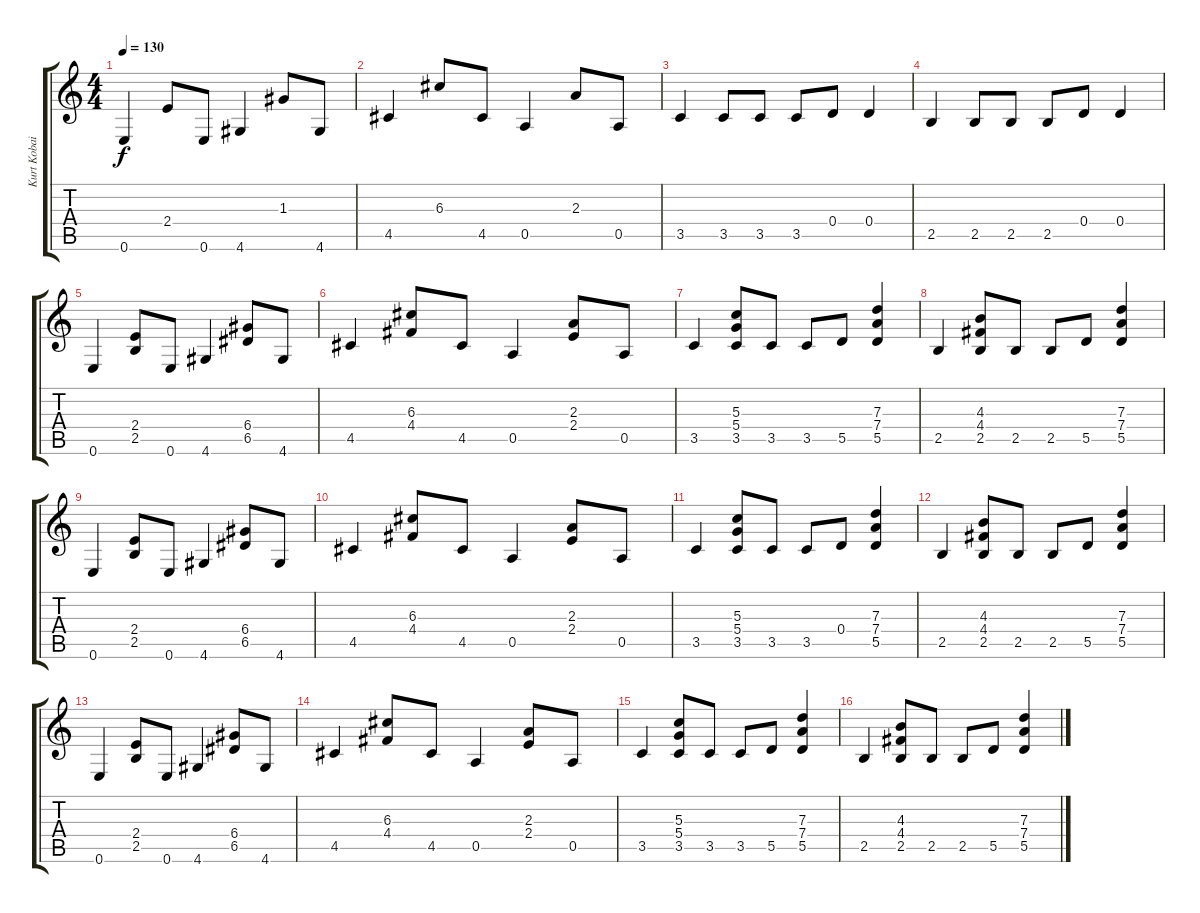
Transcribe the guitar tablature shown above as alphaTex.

\track ("Kurt Kobain -Guitar Mute-" "Kurt Kobai") {instrument electricguitarmuted}
\staff {score tabs}
\tuning (E4 B3 G3 D3 A2 E2) {hide}
\ts (4 4)
\tempo 130
\clef g2
\ks c
0.6.4{dy f instrument electricguitarmuted} 2.4.8 0.6.8 4.6.4 1.3.8 4.6.8 |
4.5.4 6.3.8 4.5.8 0.5.4 2.3.8 0.5.8 |
3.5.4 3.5.8 3.5.8 3.5.8 0.4.8 0.4.4 |
2.5.4 2.5.8 2.5.8 2.5.8 0.4.8 0.4.4 |
0.6.4 (2.4 2.5).8 0.6.8 4.6.4 (6.4 6.5).8 4.6.8 |
4.5.4 (6.3 4.4).8 4.5.8 0.5.4 (2.3 2.4).8 0.5.8 |
3.5.4 (5.3 5.4 3.5).8 3.5.8 3.5.8 5.5.8 (7.3 7.4 5.5).4 |
2.5.4 (4.3 4.4 2.5).8 2.5.8 2.5.8 5.5.8 (7.3 7.4 5.5).4 |
0.6.4 (2.4 2.5).8 0.6.8 4.6.4 (6.4 6.5).8 4.6.8 |
4.5.4 (6.3 4.4).8 4.5.8 0.5.4 (2.3 2.4).8 0.5.8 |
3.5.4 (5.3 5.4 3.5).8 3.5.8 3.5.8 0.4.8 (7.3 7.4 5.5).4 |
2.5.4 (4.3 4.4 2.5).8 2.5.8 2.5.8 5.5.8 (7.3 7.4 5.5).4 |
0.6.4 (2.4 2.5).8 0.6.8 4.6.4 (6.4 6.5).8 4.6.8 |
4.5.4 (6.3 4.4).8 4.5.8 0.5.4 (2.3 2.4).8 0.5.8 |
3.5.4 (5.3 5.4 3.5).8 3.5.8 3.5.8 5.5.8 (7.3 7.4 5.5).4 |
2.5.4 (4.3 4.4 2.5).8 2.5.8 2.5.8 5.5.8 (7.3 7.4 5.5).4
